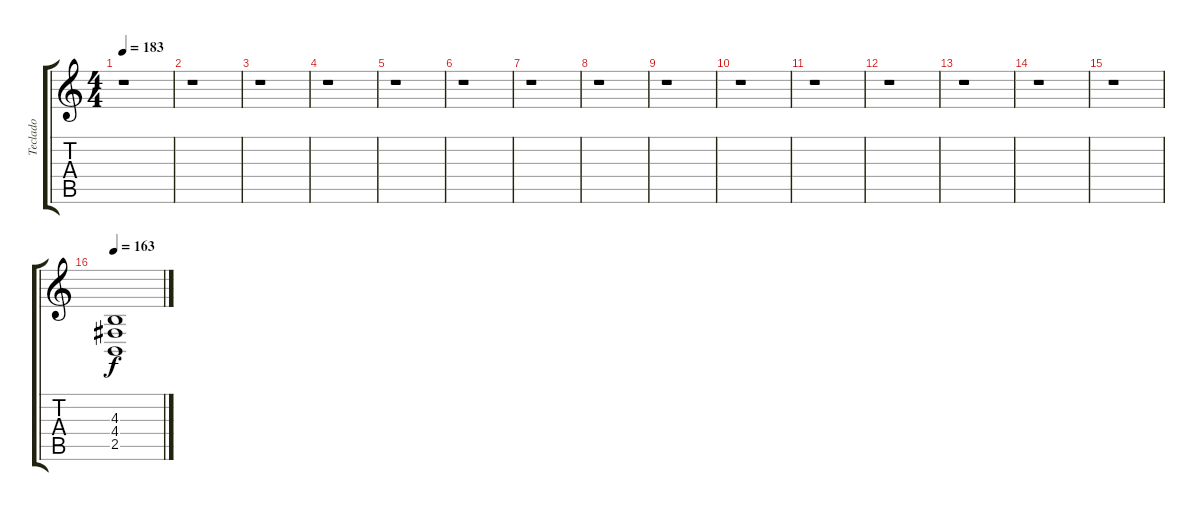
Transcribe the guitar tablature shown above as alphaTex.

\track ("Teclado" "Teclado") {instrument stringensemble2}
\staff {score tabs}
\tuning (E4 B3 G3 D3 A2 E2) {hide}
\ts (4 4)
\tempo 183
\clef g2
\ks c
r.1{dy f} |
r.1 |
r.1 |
r.1 |
r.1 |
r.1 |
r.1 |
r.1 |
r.1 |
r.1 |
r.1 |
r.1 |
r.1 |
r.1 |
r.1 |
\tempo 163
(4.3 4.4 2.5).1
